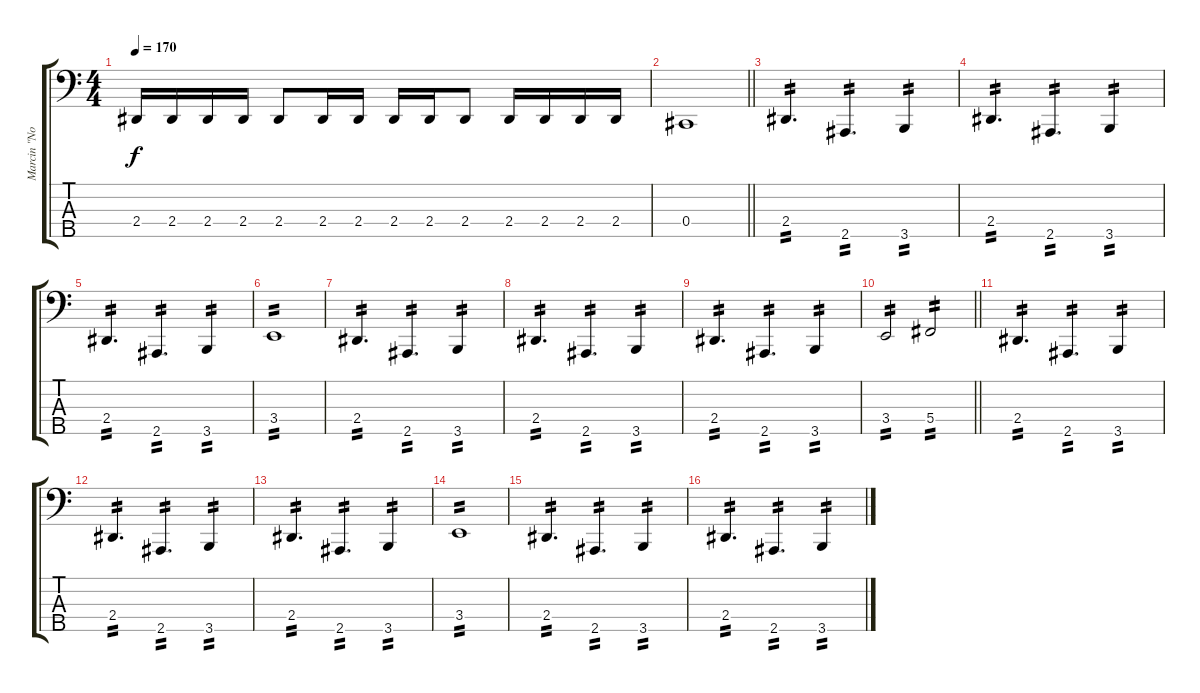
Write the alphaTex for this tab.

\track ("Marcin \"Novy\" Nowak " "Marcin \"No") {instrument electricbassfinger}
\staff {score tabs}
\tuning (E2 B1 Gb1 Db1 Ab0) {hide}
\ts (4 4)
\tempo 170
\clef f4
\ks c
2.4.16{dy f} 2.4.16 2.4.16 2.4.16 2.4.8 2.4.16 2.4.16 2.4.16 2.4.16 2.4.8 2.4.16 2.4.16 2.4.16 2.4.16 |
\barLineRight lightlight
0.4.1 |
2.4.4{d tp 2} 2.5.4{d tp 2} 3.5.4{tp 2} |
2.4.4{d tp 2} 2.5.4{d tp 2} 3.5.4{tp 2} |
2.4.4{d tp 2} 2.5.4{d tp 2} 3.5.4{tp 2} |
3.4.1{tp 2} |
2.4.4{d tp 2} 2.5.4{d tp 2} 3.5.4{tp 2} |
2.4.4{d tp 2} 2.5.4{d tp 2} 3.5.4{tp 2} |
2.4.4{d tp 2} 2.5.4{d tp 2} 3.5.4{tp 2} |
\barLineRight lightlight
3.4.2{tp 2} 5.4.2{tp 2} |
2.4.4{d tp 2} 2.5.4{d tp 2} 3.5.4{tp 2} |
2.4.4{d tp 2} 2.5.4{d tp 2} 3.5.4{tp 2} |
2.4.4{d tp 2} 2.5.4{d tp 2} 3.5.4{tp 2} |
3.4.1{tp 2} |
2.4.4{d tp 2} 2.5.4{d tp 2} 3.5.4{tp 2} |
2.4.4{d tp 2} 2.5.4{d tp 2} 3.5.4{tp 2}
